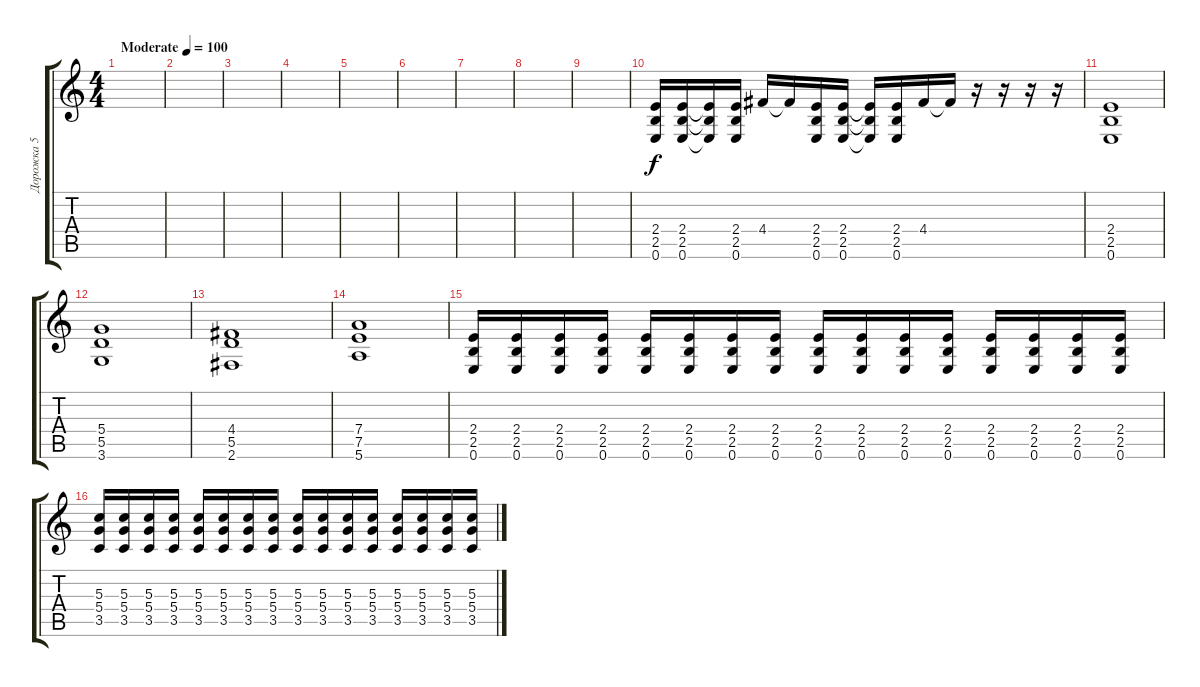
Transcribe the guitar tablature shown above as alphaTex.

\track ("Дорожка 5" "Дорожка 5") {instrument distortionguitar}
\staff {score tabs}
\tuning (E4 B3 G3 D3 A2 E2) {hide}
\ts (4 4)
\tempo (100 "Moderate")
\clef g2
\ks c
|
|
|
|
|
|
|
|
|
(2.4 2.5 0.6).16 (2.4 2.5 0.6).16 (2.4{t} 2.5{t} 0.6{t}).16 (2.4 2.5 0.6).16 4.4.16 4.4{t}.16 (2.4 2.5 0.6).16 (2.4 2.5 0.6).16 (2.4{t} 2.5{t} 0.6{t}).16 (2.4 2.5 0.6).16 4.4.16 4.4{t}.16 r.16 r.16 r.16 r.16 |
(2.4 2.5 0.6).1 |
(5.4 5.5 3.6).1 |
(4.4 5.5 2.6).1 |
(7.4 7.5 5.6).1 |
(2.4 2.5 0.6).16 (2.4 2.5 0.6).16 (2.4 2.5 0.6).16 (2.4 2.5 0.6).16 (2.4 2.5 0.6).16 (2.4 2.5 0.6).16 (2.4 2.5 0.6).16 (2.4 2.5 0.6).16 (2.4 2.5 0.6).16 (2.4 2.5 0.6).16 (2.4 2.5 0.6).16 (2.4 2.5 0.6).16 (2.4 2.5 0.6).16 (2.4 2.5 0.6).16 (2.4 2.5 0.6).16 (2.4 2.5 0.6).16 |
(5.3 5.4 3.5).16 (5.3 5.4 3.5).16 (5.3 5.4 3.5).16 (5.3 5.4 3.5).16 (5.3 5.4 3.5).16 (5.3 5.4 3.5).16 (5.3 5.4 3.5).16 (5.3 5.4 3.5).16 (5.3 5.4 3.5).16 (5.3 5.4 3.5).16 (5.3 5.4 3.5).16 (5.3 5.4 3.5).16 (5.3 5.4 3.5).16 (5.3 5.4 3.5).16 (5.3 5.4 3.5).16 (5.3 5.4 3.5).16
